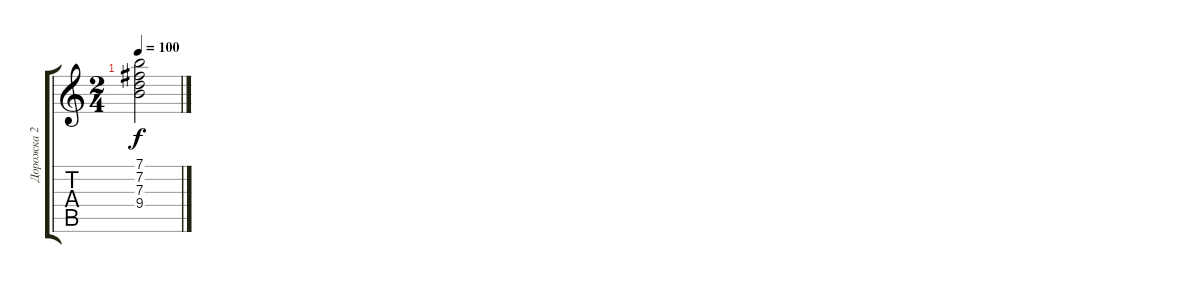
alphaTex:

\track ("Дорожка 2" "Дорожка 2") {instrument acousticguitarsteel}
\staff {score tabs}
\tuning (E4 B3 G3 D3 A2 E2) {hide}
\ts (2 4)
\tempo 100
\clef g2
\ks c
(7.1{t} 7.2{t} 7.3{t} 9.4{t}).2{dy f}
